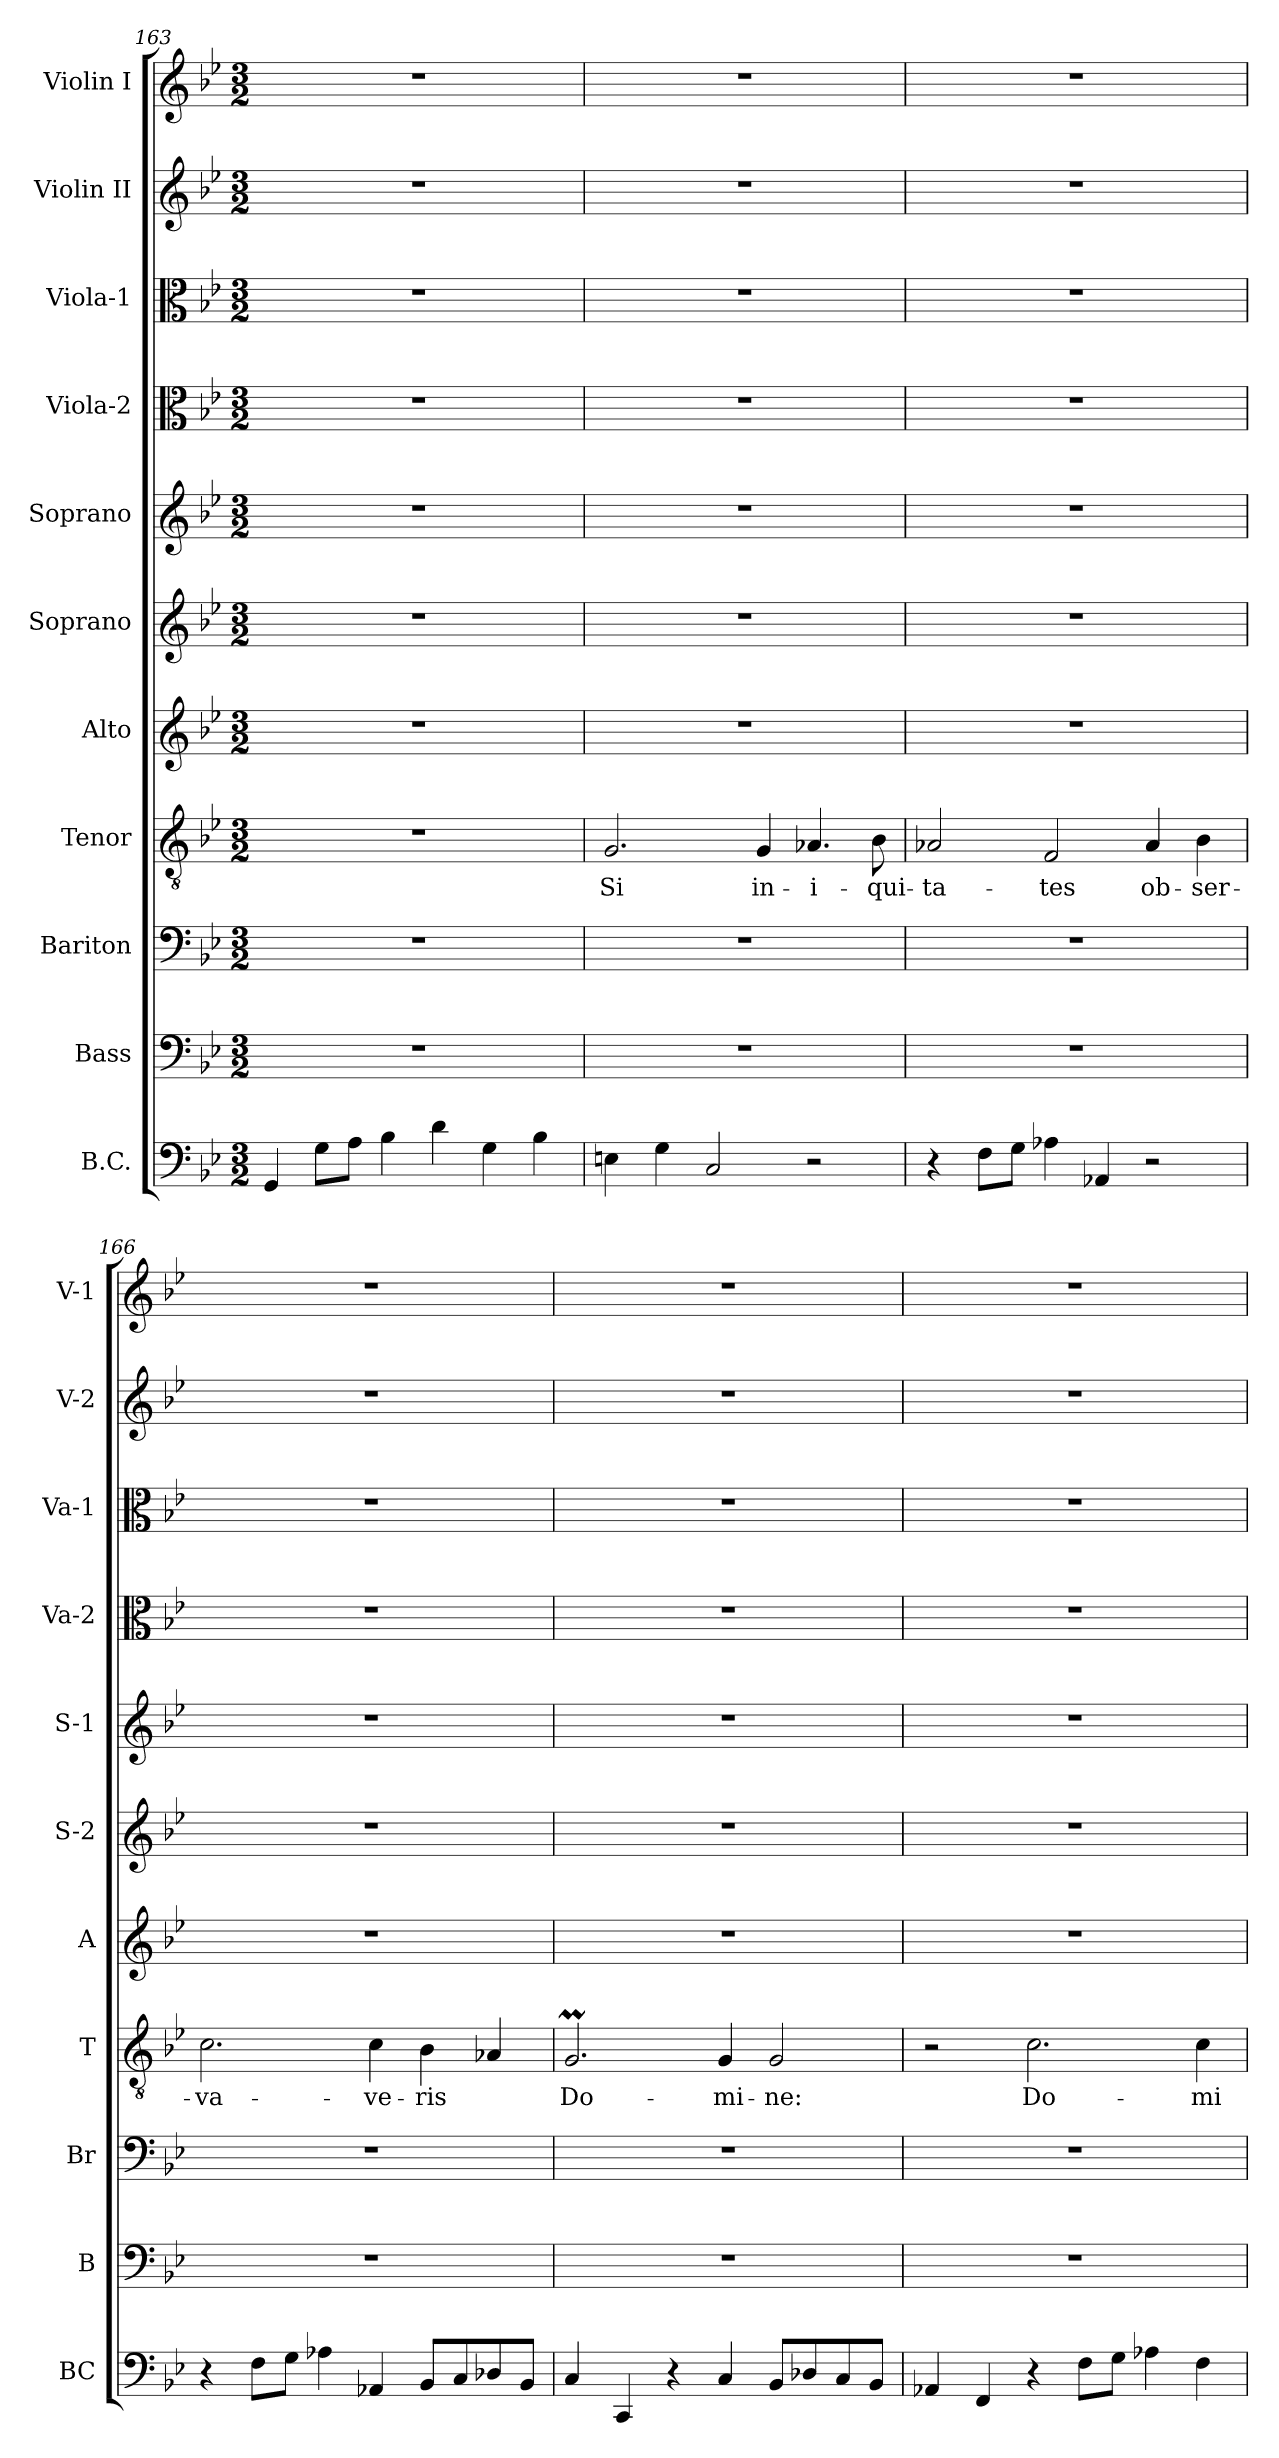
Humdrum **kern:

**kern	**kern	**kern	**kern	**text	**kern	**kern	**kern	**kern	**kern	**kern	**kern
*part11	*part10	*part9	*part8	*part8	*part7	*part6	*part5	*part4	*part3	*part2	*part1
*staff11	*staff10	*staff9	*staff8	*staff8	*staff7	*staff6	*staff5	*staff4	*staff3	*staff2	*staff1
*I"B.C.	*I"Bass	*I"Bariton	*I"Tenor	*	*I"Alto	*I"Soprano	*I"Soprano	*I"Viola-2	*I"Viola-1	*I"Violin II	*I"Violin I
*I'BC	*I'B	*I'Br	*I'T	*	*I'A	*I'S-2	*I'S-1	*I'Va-2	*I'Va-1	*I'V-2	*I'V-1
*clefF4	*clefF4	*clefF4	*clefGv2	*	*clefG2	*clefG2	*clefG2	*clefC3	*clefC3	*clefG2	*clefG2
*k[b-e-]	*k[b-e-]	*k[b-e-]	*k[b-e-]	*	*k[b-e-]	*k[b-e-]	*k[b-e-]	*k[b-e-]	*k[b-e-]	*k[b-e-]	*k[b-e-]
*B-:	*B-:	*B-:	*B-:	*	*B-:	*B-:	*B-:	*B-:	*B-:	*B-:	*B-:
*M3/2	*M3/2	*M3/2	*M3/2	*	*M3/2	*M3/2	*M3/2	*M3/2	*M3/2	*M3/2	*M3/2
=163	=163	=163	=163	=163	=163	=163	=163	=163	=163	=163	=163
4GG/	1.r	1.r	1.r	.	1.r	1.r	1.r	1.r	1.r	1.r	1.r
8G\L	.	.	.	.	.	.	.	.	.	.	.
8A\J	.	.	.	.	.	.	.	.	.	.	.
4B-\	.	.	.	.	.	.	.	.	.	.	.
4d\	.	.	.	.	.	.	.	.	.	.	.
4G\	.	.	.	.	.	.	.	.	.	.	.
4B-\	.	.	.	.	.	.	.	.	.	.	.
=164	=164	=164	=164	=164	=164	=164	=164	=164	=164	=164	=164
!	!	!	!	!LO:LY:b	!	!	!	!	!	!	!
4En\	1.r	1.r	2.G/	Si	1.r	1.r	1.r	1.r	1.r	1.r	1.r
4G\	.	.	.	.	.	.	.	.	.	.	.
2C/	.	.	.	.	.	.	.	.	.	.	.
!	!	!	!	!LO:LY:b	!	!	!	!	!	!	!
.	.	.	4G/	in-	.	.	.	.	.	.	.
!	!	!	!	!LO:LY:b	!	!	!	!	!	!	!
2r	.	.	4.A-X/	-i-	.	.	.	.	.	.	.
!	!	!	!	!LO:LY:b	!	!	!	!	!	!	!
.	.	.	8B-\	-qui-	.	.	.	.	.	.	.
=165	=165	=165	=165	=165	=165	=165	=165	=165	=165	=165	=165
!	!	!	!	!LO:LY:b	!	!	!	!	!	!	!
4r	1.r	1.r	2A-X/	-ta-	1.r	1.r	1.r	1.r	1.r	1.r	1.r
8F\L	.	.	.	.	.	.	.	.	.	.	.
8G\J	.	.	.	.	.	.	.	.	.	.	.
!	!	!	!	!LO:LY:b	!	!	!	!	!	!	!
4A-X\	.	.	2F/	-tes	.	.	.	.	.	.	.
4AA-X/	.	.	.	.	.	.	.	.	.	.	.
!	!	!	!	!LO:LY:b	!	!	!	!	!	!	!
2r	.	.	4A-/	ob-	.	.	.	.	.	.	.
!	!	!	!	!LO:LY:b	!	!	!	!	!	!	!
.	.	.	4B-\	-ser-	.	.	.	.	.	.	.
!!LO:LB:g=z
=166	=166	=166	=166	=166	=166	=166	=166	=166	=166	=166	=166
!	!	!	!	!LO:LY:b	!	!	!	!	!	!	!
4r	1.r	1.r	2.c\	-va-	1.r	1.r	1.r	1.r	1.r	1.r	1.r
8F\L	.	.	.	.	.	.	.	.	.	.	.
8G\J	.	.	.	.	.	.	.	.	.	.	.
4A-X\	.	.	.	.	.	.	.	.	.	.	.
!	!	!	!	!LO:LY:b	!	!	!	!	!	!	!
4AA-X/	.	.	4c\	-ve-	.	.	.	.	.	.	.
!	!	!	!	!LO:LY:b	!	!	!	!	!	!	!
8BB-/L	.	.	4B-\	-ris	.	.	.	.	.	.	.
8C/	.	.	.	.	.	.	.	.	.	.	.
8D-X/	.	.	4A-X/	.	.	.	.	.	.	.	.
8BB-/J	.	.	.	.	.	.	.	.	.	.	.
=167	=167	=167	=167	=167	=167	=167	=167	=167	=167	=167	=167
!	!	!	!	!LO:LY:b	!	!	!	!	!	!	!
4C/	1.r	1.r	2.GM/	Do-	1.r	1.r	1.r	1.r	1.r	1.r	1.r
4CC/	.	.	.	.	.	.	.	.	.	.	.
4r	.	.	.	.	.	.	.	.	.	.	.
!	!	!	!	!LO:LY:b	!	!	!	!	!	!	!
4C/	.	.	4G/	-mi-	.	.	.	.	.	.	.
!	!	!	!	!LO:LY:b	!	!	!	!	!	!	!
8BB-/L	.	.	2G/	-ne:	.	.	.	.	.	.	.
8D-X/	.	.	.	.	.	.	.	.	.	.	.
8C/	.	.	.	.	.	.	.	.	.	.	.
8BB-/J	.	.	.	.	.	.	.	.	.	.	.
=168	=168	=168	=168	=168	=168	=168	=168	=168	=168	=168	=168
4AA-X/	1.r	1.r	2r	.	1.r	1.r	1.r	1.r	1.r	1.r	1.r
4FF/	.	.	.	.	.	.	.	.	.	.	.
!	!	!	!	!LO:LY:b	!	!	!	!	!	!	!
4r	.	.	2.c\	Do-	.	.	.	.	.	.	.
8F\L	.	.	.	.	.	.	.	.	.	.	.
8G\J	.	.	.	.	.	.	.	.	.	.	.
4A-X\	.	.	.	.	.	.	.	.	.	.	.
!	!	!	!	!LO:LY:b	!	!	!	!	!	!	!
4F\	.	.	4c\	-mi-	.	.	.	.	.	.	.
=	=	=	=	=	=	=	=	=	=	=	=
*-	*-	*-	*-	*-	*-	*-	*-	*-	*-	*-	*-
